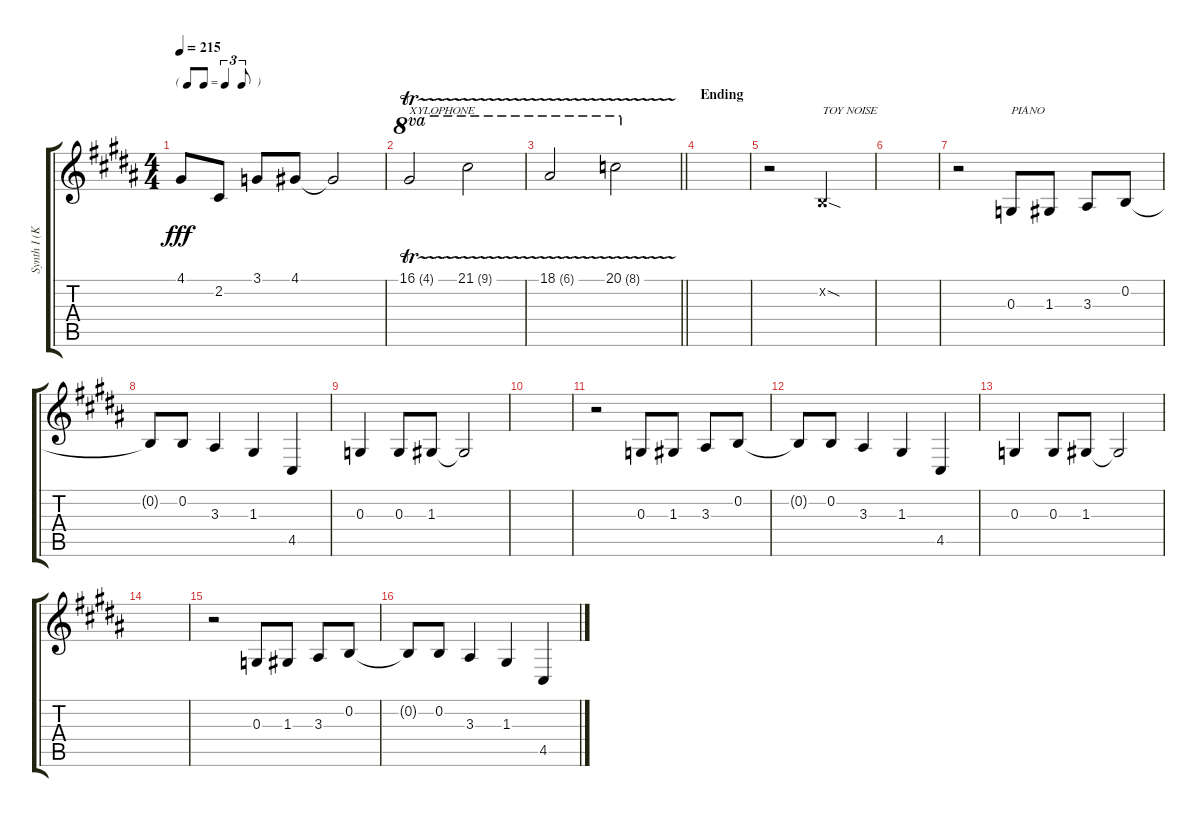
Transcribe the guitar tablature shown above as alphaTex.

\track ("Synth I (Kotobuki Tsumugi)" "Synth I (K") {instrument acousticgrandpiano}
\staff {score tabs}
\tuning (E4 B3 G3 D3 A2 E2) {hide}
\ts (4 4)
\tf triplet8th
\tempo 215
\clef g2
\ks b
4.1.8{dy fff} 2.2.8 3.1.8 4.1.8 4.1{t}.2 |
16.1{tr (4 16)}.2{ot 8va txt "XYLOPHONE" instrument celesta} 21.1{tr (9 16)}.2{ot 8va} |
\barLineRight lightlight
18.1{tr (6 16)}.2{ot 8va} 20.1{tr (8 16)}.2{ot 8va} |
\section ("" "Ending")
|
r.2 0.2{sod x}.2{txt "TOY NOISE"} |
|
r.2 0.3.8{txt "PIANO" instrument acousticgrandpiano} 1.3.8 3.3.8 0.2.8 |
0.2{t}.8 0.2.8 3.3.4 1.3.4 4.5.4 |
0.3.4 0.3.8 1.3.8 1.3{t}.2 |
|
r.2 0.3.8 1.3.8 3.3.8 0.2.8 |
0.2{t}.8 0.2.8 3.3.4 1.3.4 4.5.4 |
0.3.4 0.3.8 1.3.8 1.3{t}.2 |
|
r.2 0.3.8 1.3.8 3.3.8 0.2.8 |
0.2{t}.8 0.2.8 3.3.4 1.3.4 4.5.4
